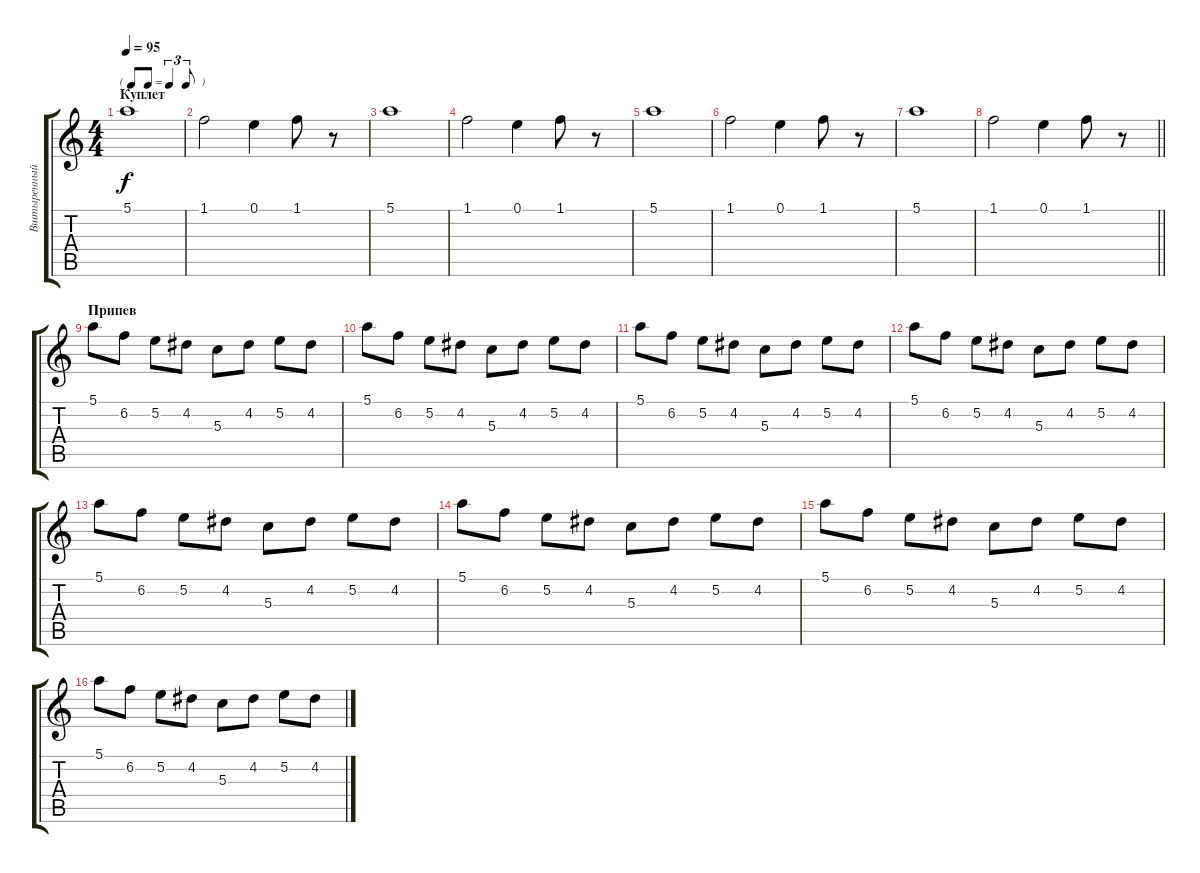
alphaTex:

\track ("Вштыренный" "Вштыренный") {instrument acousticguitarsteel}
\staff {score tabs}
\tuning (E4 B3 G3 D3 A2 E2) {hide}
\ts (4 4)
\tf triplet8th
\section ("" "Куплет")
\tempo 95
\clef g2
\ks c
5.1.1{dy f} |
1.1.2 0.1.4 1.1.8 r.8 |
5.1.1 |
1.1.2 0.1.4 1.1.8 r.8 |
5.1.1 |
1.1.2 0.1.4 1.1.8 r.8 |
5.1.1 |
\barLineRight lightlight
1.1.2 0.1.4 1.1.8 r.8 |
\section ("" "Припев")
5.1.8 6.2.8 5.2.8 4.2.8 5.3.8 4.2.8 5.2.8 4.2.8 |
5.1.8 6.2.8 5.2.8 4.2.8 5.3.8 4.2.8 5.2.8 4.2.8 |
5.1.8 6.2.8 5.2.8 4.2.8 5.3.8 4.2.8 5.2.8 4.2.8 |
5.1.8 6.2.8 5.2.8 4.2.8 5.3.8 4.2.8 5.2.8 4.2.8 |
5.1.8 6.2.8 5.2.8 4.2.8 5.3.8 4.2.8 5.2.8 4.2.8 |
5.1.8 6.2.8 5.2.8 4.2.8 5.3.8 4.2.8 5.2.8 4.2.8 |
5.1.8 6.2.8 5.2.8 4.2.8 5.3.8 4.2.8 5.2.8 4.2.8 |
5.1.8 6.2.8 5.2.8 4.2.8 5.3.8 4.2.8 5.2.8 4.2.8
